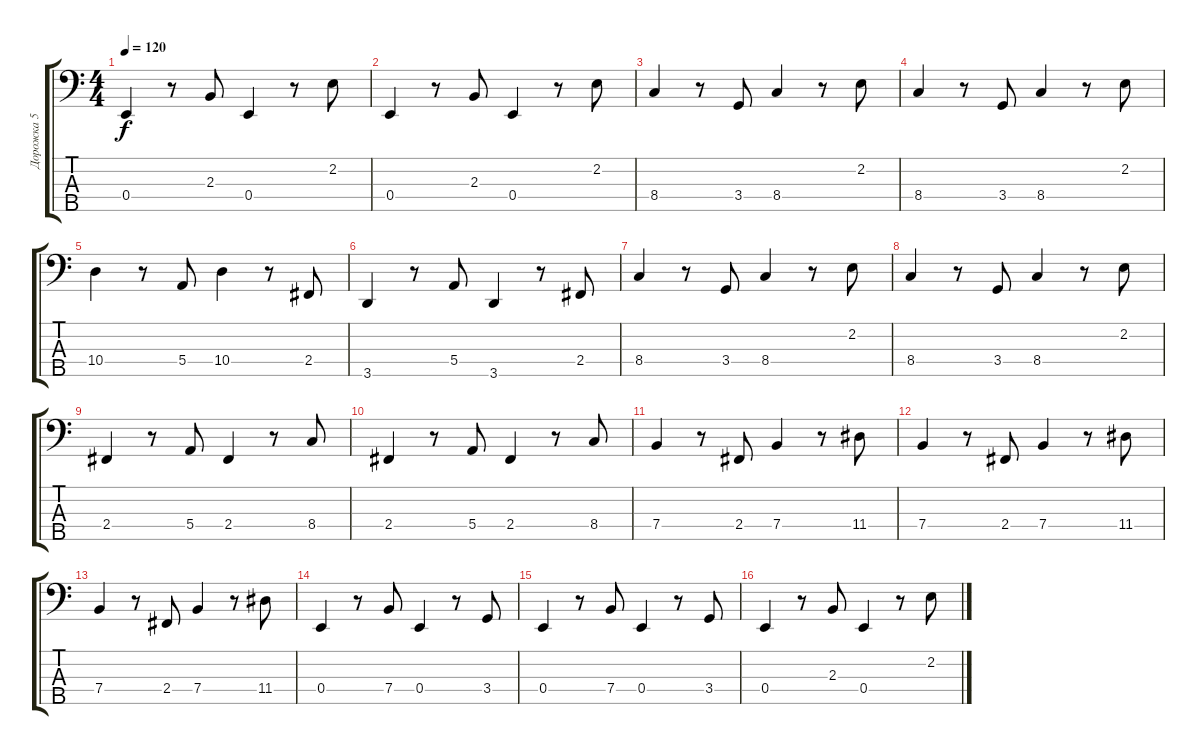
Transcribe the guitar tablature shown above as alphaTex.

\track ("Дорожка 5" "Дорожка 5") {instrument fretlessbass}
\staff {score tabs}
\tuning (G2 D2 A1 E1 B0) {hide}
\ts (4 4)
\tempo 120
\clef f4
\ks c
0.4.4{dy f} r.8 2.3.8 0.4.4 r.8 2.2.8 |
0.4.4 r.8 2.3.8 0.4.4 r.8 2.2.8 |
8.4.4 r.8 3.4.8 8.4.4 r.8 2.2.8 |
8.4.4 r.8 3.4.8 8.4.4 r.8 2.2.8 |
10.4.4 r.8 5.4.8 10.4.4 r.8 2.4.8 |
3.5.4 r.8 5.4.8 3.5.4 r.8 2.4.8 |
8.4.4 r.8 3.4.8 8.4.4 r.8 2.2.8 |
8.4.4 r.8 3.4.8 8.4.4 r.8 2.2.8 |
2.4.4 r.8 5.4.8 2.4.4 r.8 8.4.8 |
2.4.4 r.8 5.4.8 2.4.4 r.8 8.4.8 |
7.4.4 r.8 2.4.8 7.4.4 r.8 11.4.8 |
7.4.4 r.8 2.4.8 7.4.4 r.8 11.4.8 |
7.4.4 r.8 2.4.8 7.4.4 r.8 11.4.8 |
0.4.4 r.8 7.4.8 0.4.4 r.8 3.4.8 |
0.4.4 r.8 7.4.8 0.4.4 r.8 3.4.8 |
0.4.4 r.8 2.3.8 0.4.4 r.8 2.2.8
